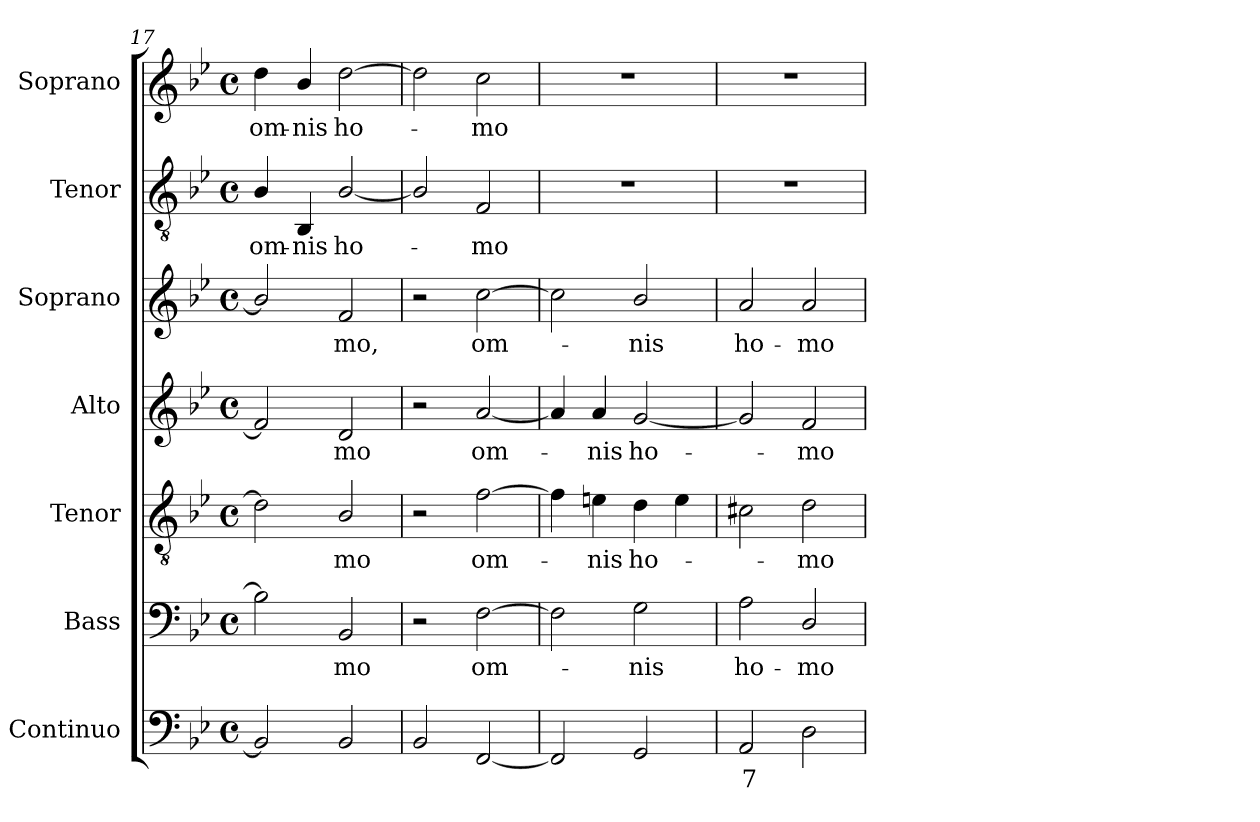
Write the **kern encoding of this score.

**kern	**text	**kern	**text	**kern	**text	**kern	**text	**kern	**text	**kern	**text	**kern	**text
*part7	*part7	*part6	*part6	*part5	*part5	*part4	*part4	*part3	*part3	*part2	*part2	*part1	*part1
*staff7	*staff7	*staff6	*staff6	*staff5	*staff5	*staff4	*staff4	*staff3	*staff3	*staff2	*staff2	*staff1	*staff1
*I"Continuo	*	*I"Bass	*	*I"Tenor	*	*I"Alto	*	*I"Soprano	*	*I"Tenor	*	*I"Soprano	*
*I'Cont.	*	*I'B.	*	*I'T.	*	*I'A.	*	*I'S.	*	*I'T.	*	*I'S.	*
*clefF4	*	*clefF4	*	*clefGv2	*	*clefG2	*	*clefG2	*	*clefGv2	*	*clefG2	*
*	*	*	*	*ITrd7c12	*	*	*	*	*	*ITrd7c12	*	*	*
*k[b-e-]	*	*k[b-e-]	*	*k[b-e-]	*	*k[b-e-]	*	*k[b-e-]	*	*k[b-e-]	*	*k[b-e-]	*
*B-:	*	*B-:	*	*B-:	*	*B-:	*	*B-:	*	*B-:	*	*B-:	*
*M4/4	*	*M4/4	*	*M4/4	*	*M4/4	*	*M4/4	*	*M4/4	*	*M4/4	*
*met(c)	*	*met(c)	*	*met(c)	*	*met(c)	*	*met(c)	*	*met(c)	*	*met(c)	*
=17	=17	=17	=17	=17	=17	=17	=17	=17	=17	=17	=17	=17	=17
!	!	!	!	!	!	!	!	!	!	!	!LO:LY:b:color=#000000	!	!
!	!	!	!	!	!	!	!	!	!	!	!	!	!LO:LY:b:color=#000000
2BB-i/]	.	2B-i\]	.	2Di\]	.	2fi/]	.	2b-i/]	.	4BB-i/	om-	4ddi\	om-
!	!	!	!	!	!	!	!	!	!	!	!LO:LY:b:color=#000000	!	!
!	!	!	!	!	!	!	!	!	!	!	!	!	!LO:LY:b:color=#000000
.	.	.	.	.	.	.	.	.	.	4BBB-i/	-nis	4b-i/	-nis
!	!	!	!LO:LY:b:color=#000000	!	!	!	!	!	!	!	!	!	!
!	!	!	!	!	!LO:LY:b:color=#000000	!	!	!	!	!	!	!	!
!	!	!	!	!	!	!	!LO:LY:b:color=#000000	!	!	!	!	!	!
!	!	!	!	!	!	!	!	!	!LO:LY:b:color=#000000	!	!	!	!
!	!	!	!	!	!	!	!	!	!	!	!LO:LY:b:color=#000000	!	!
!	!	!	!	!	!	!	!	!	!	!	!	!	!LO:LY:b:color=#000000
2BB-i/	.	2BB-i/	-mo	2BB-i/	-mo	2di/	-mo	2fi/	-mo,	[2BB-i/	ho-	[2ddi\	ho-
=18	=18	=18	=18	=18	=18	=18	=18	=18	=18	=18	=18	=18	=18
2BB-i/	.	2r	.	2r	.	2r	.	2r	.	2BB-i/]	.	2ddi\]	.
!	!	!	!LO:LY:b:color=#000000	!	!	!	!	!	!	!	!	!	!
!	!	!	!	!	!LO:LY:b:color=#000000	!	!	!	!	!	!	!	!
!	!	!	!	!	!	!	!LO:LY:b:color=#000000	!	!	!	!	!	!
!	!	!	!	!	!	!	!	!	!LO:LY:b:color=#000000	!	!	!	!
!	!	!	!	!	!	!	!	!	!	!	!LO:LY:b:color=#000000	!	!
!	!	!	!	!	!	!	!	!	!	!	!	!	!LO:LY:b:color=#000000
[2FFi/	.	[2Fi\	om-	[2Fi\	om-	[2ai/	om-	[2cci\	om-	2FFi/	-mo	2cci\	-mo
=19	=19	=19	=19	=19	=19	=19	=19	=19	=19	=19	=19	=19	=19
2FFi/]	.	2Fi\]	.	4Fi\]	.	4ai/]	.	2cci\]	.	1r	.	1r	.
!	!	!	!	!	!LO:LY:b:color=#000000	!	!	!	!	!	!	!	!
!	!	!	!	!	!	!	!LO:LY:b:color=#000000	!	!	!	!	!	!
.	.	.	.	4Eni\	-nis	4ai/	-nis	.	.	.	.	.	.
!	!	!	!LO:LY:b:color=#000000	!	!	!	!	!	!	!	!	!	!
!	!	!	!	!	!LO:LY:b:color=#000000	!	!	!	!	!	!	!	!
!	!	!	!	!	!	!	!LO:LY:b:color=#000000	!	!	!	!	!	!
!	!	!	!	!	!	!	!	!	!LO:LY:b:color=#000000	!	!	!	!
2GGi/	.	2Gi\	-nis	4Di\	ho-	[2gi/	ho-	2b-i/	-nis	.	.	.	.
.	.	.	.	4Ei\	.	.	.	.	.	.	.	.	.
=20	=20	=20	=20	=20	=20	=20	=20	=20	=20	=20	=20	=20	=20
!	!LO:LY:b:color=#000000	!	!	!	!	!	!	!	!	!	!	!	!
!	!	!	!LO:LY:b:color=#000000	!	!	!	!	!	!	!	!	!	!
!	!	!	!	!	!	!	!	!	!LO:LY:b:color=#000000	!	!	!	!
2AAi/	7	2Ai\	ho-	2C#Xi\	.	2gi/]	.	2ai/	ho-	1r	.	1r	.
!	!	!	!LO:LY:b:color=#000000	!	!	!	!	!	!	!	!	!	!
!	!	!	!	!	!LO:LY:b:color=#000000	!	!	!	!	!	!	!	!
!	!	!	!	!	!	!	!LO:LY:b:color=#000000	!	!	!	!	!	!
!	!	!	!	!	!	!	!	!	!LO:LY:b:color=#000000	!	!	!	!
2Di\	.	2Di/	-mo	2Di\	-mo	2fi/	-mo	2ai/	-mo	.	.	.	.
=	=	=	=	=	=	=	=	=	=	=	=	=	=
*-	*-	*-	*-	*-	*-	*-	*-	*-	*-	*-	*-	*-	*-
